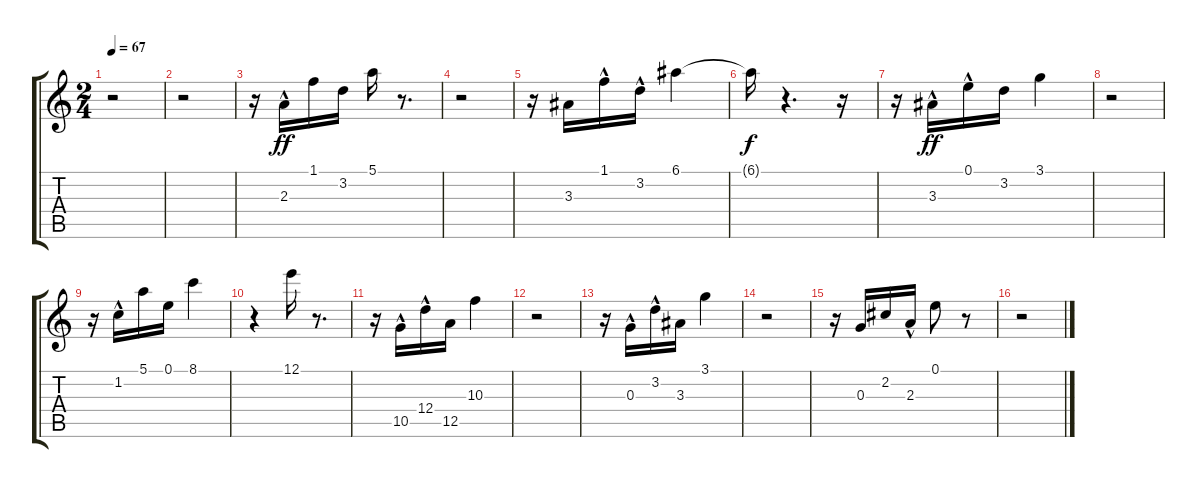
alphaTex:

\track "" {instrument electricguitarclean}
\staff {score tabs}
\tuning (E4 B3 G3 D3 A2 E2) {hide}
\ts (2 4)
\tempo 67
\clef g2
\ks c
r.2{dy f} |
r.2 |
r.16 2.3{hac}.16{dy ff} 1.1.16 3.2.16 5.1.16 r.8{d} |
r.2 |
r.16 3.3.16 1.1{hac}.16 3.2{hac}.16 6.1.4 |
6.1{t}.16{dy f} r.4{d} r.16 |
r.16 3.3{hac}.16{dy ff} 0.1{hac}.16 3.2.16 3.1.4 |
r.2 |
r.16 1.2{hac}.16 5.1.16 0.1.16 8.1.4 |
r.4 12.1.16 r.8{d} |
r.16 10.5{hac}.16 12.4{hac}.16 12.5.16 10.3.4 |
r.2 |
r.16 0.3{hac}.16 3.2{hac}.16 3.3.16 3.1.4 |
r.2 |
r.16 0.3.16 2.2.16 2.3{hac}.16 0.1.8 r.8 |
r.2
